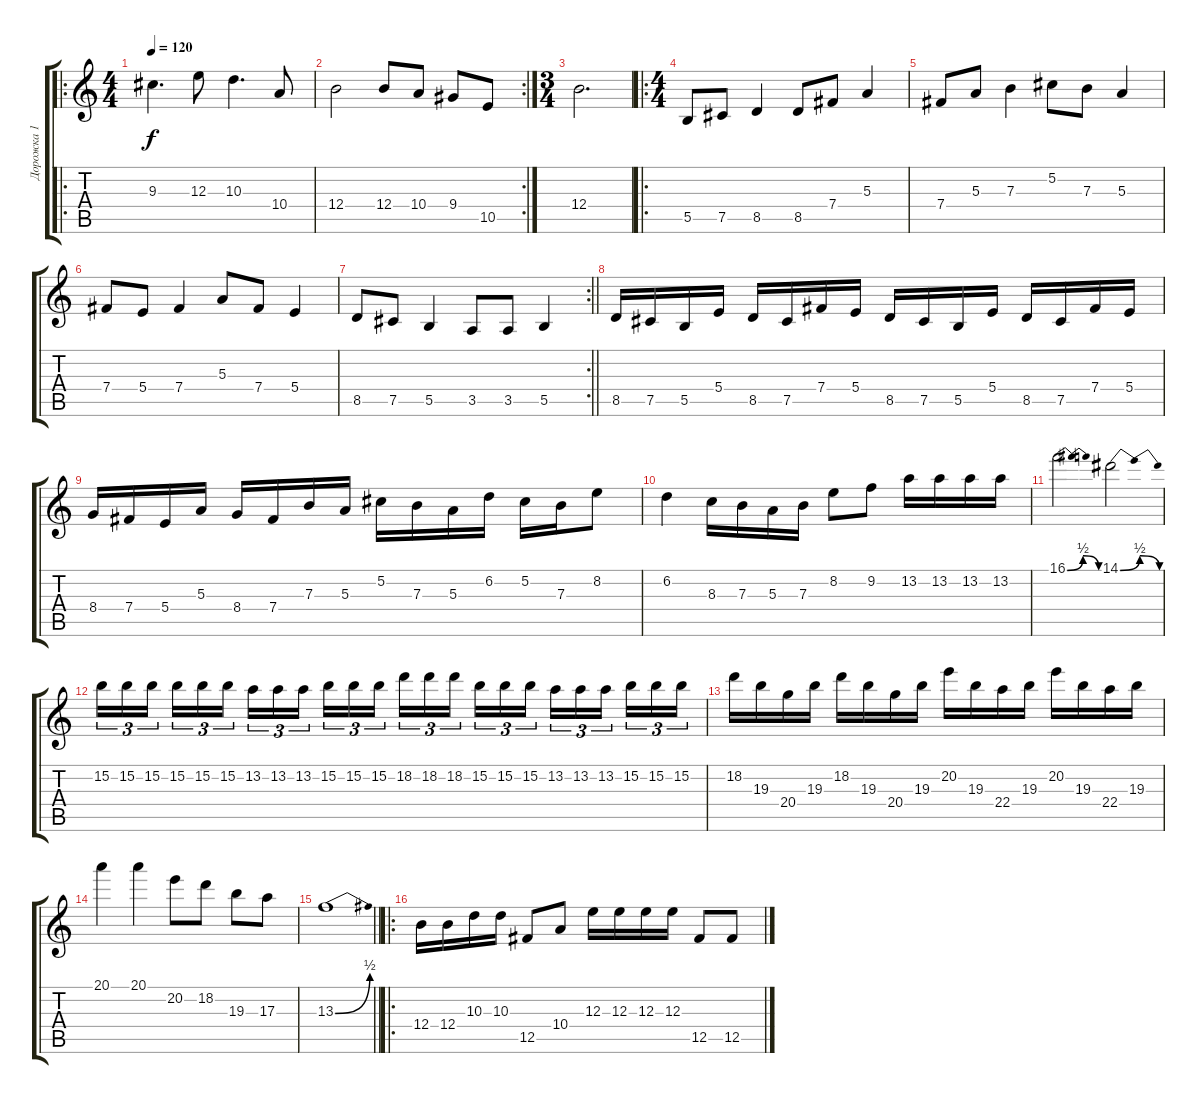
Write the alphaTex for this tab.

\track ("Дорожка 1" "Дорожка 1") {instrument distortionguitar}
\staff {score tabs}
\tuning (Db4 Ab3 E3 B2 Gb2 B1) {hide}
\ro
\ts (4 4)
\tempo 120
\clef g2
\ks c
9.3.4{d dy f} 12.3.8 10.3.4{d} 10.4.8 |
\rc 2
12.4.2 12.4.8 10.4.8 9.4.8 10.5.8 |
\ts (3 4)
12.4.2{d} |
\ro
\ts (4 4)
5.5.8 7.5.8 8.5.4 8.5.8 7.4.8 5.3.4 |
7.4.8 5.3.8 7.3.4 5.2.8 7.3.8 5.3.4 |
7.4.8 5.4.8 7.4.4 5.3.8 7.4.8 5.4.4 |
\rc 2
\barLineRight lightlight
8.5.8 7.5.8 5.5.4 3.5.8 3.5.8 5.5.4 |
8.5.16 7.5.16 5.5.16 5.4.16 8.5.16 7.5.16 7.4.16 5.4.16 8.5.16 7.5.16 5.5.16 5.4.16 8.5.16 7.5.16 7.4.16 5.4.16 |
8.4.16 7.4.16 5.4.16 5.3.16 8.4.16 7.4.16 7.3.16 5.3.16 5.2.16 7.3.16 5.3.16 6.2.16 5.2.16 7.3.16 8.2.8 |
6.2.4 8.3.16 7.3.16 5.3.16 7.3.16 8.2.8 9.2.8 13.2.16 13.2.16 13.2.16 13.2.16 |
16.1{be (bendrelease 0 0 15 2 45 2 60 0)}.2 14.1{be (bendrelease 0 0 15 2 45 2 60 0)}.2 |
15.2.16{tu (3 2)} 15.2.16{tu (3 2)} 15.2.16{tu (3 2) beam splitsecondary} 15.2.16{tu (3 2)} 15.2.16{tu (3 2)} 15.2.16{tu (3 2)} 13.2.16{tu (3 2)} 13.2.16{tu (3 2)} 13.2.16{tu (3 2) beam splitsecondary} 15.2.16{tu (3 2)} 15.2.16{tu (3 2)} 15.2.16{tu (3 2)} 18.2.16{tu (3 2)} 18.2.16{tu (3 2)} 18.2.16{tu (3 2) beam splitsecondary} 15.2.16{tu (3 2)} 15.2.16{tu (3 2)} 15.2.16{tu (3 2)} 13.2.16{tu (3 2)} 13.2.16{tu (3 2)} 13.2.16{tu (3 2) beam splitsecondary} 15.2.16{tu (3 2)} 15.2.16{tu (3 2)} 15.2.16{tu (3 2)} |
18.2.16 19.3.16 20.4.16 19.3.16 18.2.16 19.3.16 20.4.16 19.3.16 20.2.16 19.3.16 22.4.16 19.3.16 20.2.16 19.3.16 22.4.16 19.3.16 |
20.1.4 20.1.4 20.2.8 18.2.8 19.3.8 17.3.8 |
\barLineRight lightlight
13.3{be (bend 0 0 60 2)}.1 |
\ro
12.4.16 12.4.16 10.3.16 10.3.16 12.5.8 10.4.8 12.3.16 12.3.16 12.3.16 12.3.16 12.5.8 12.5.8
